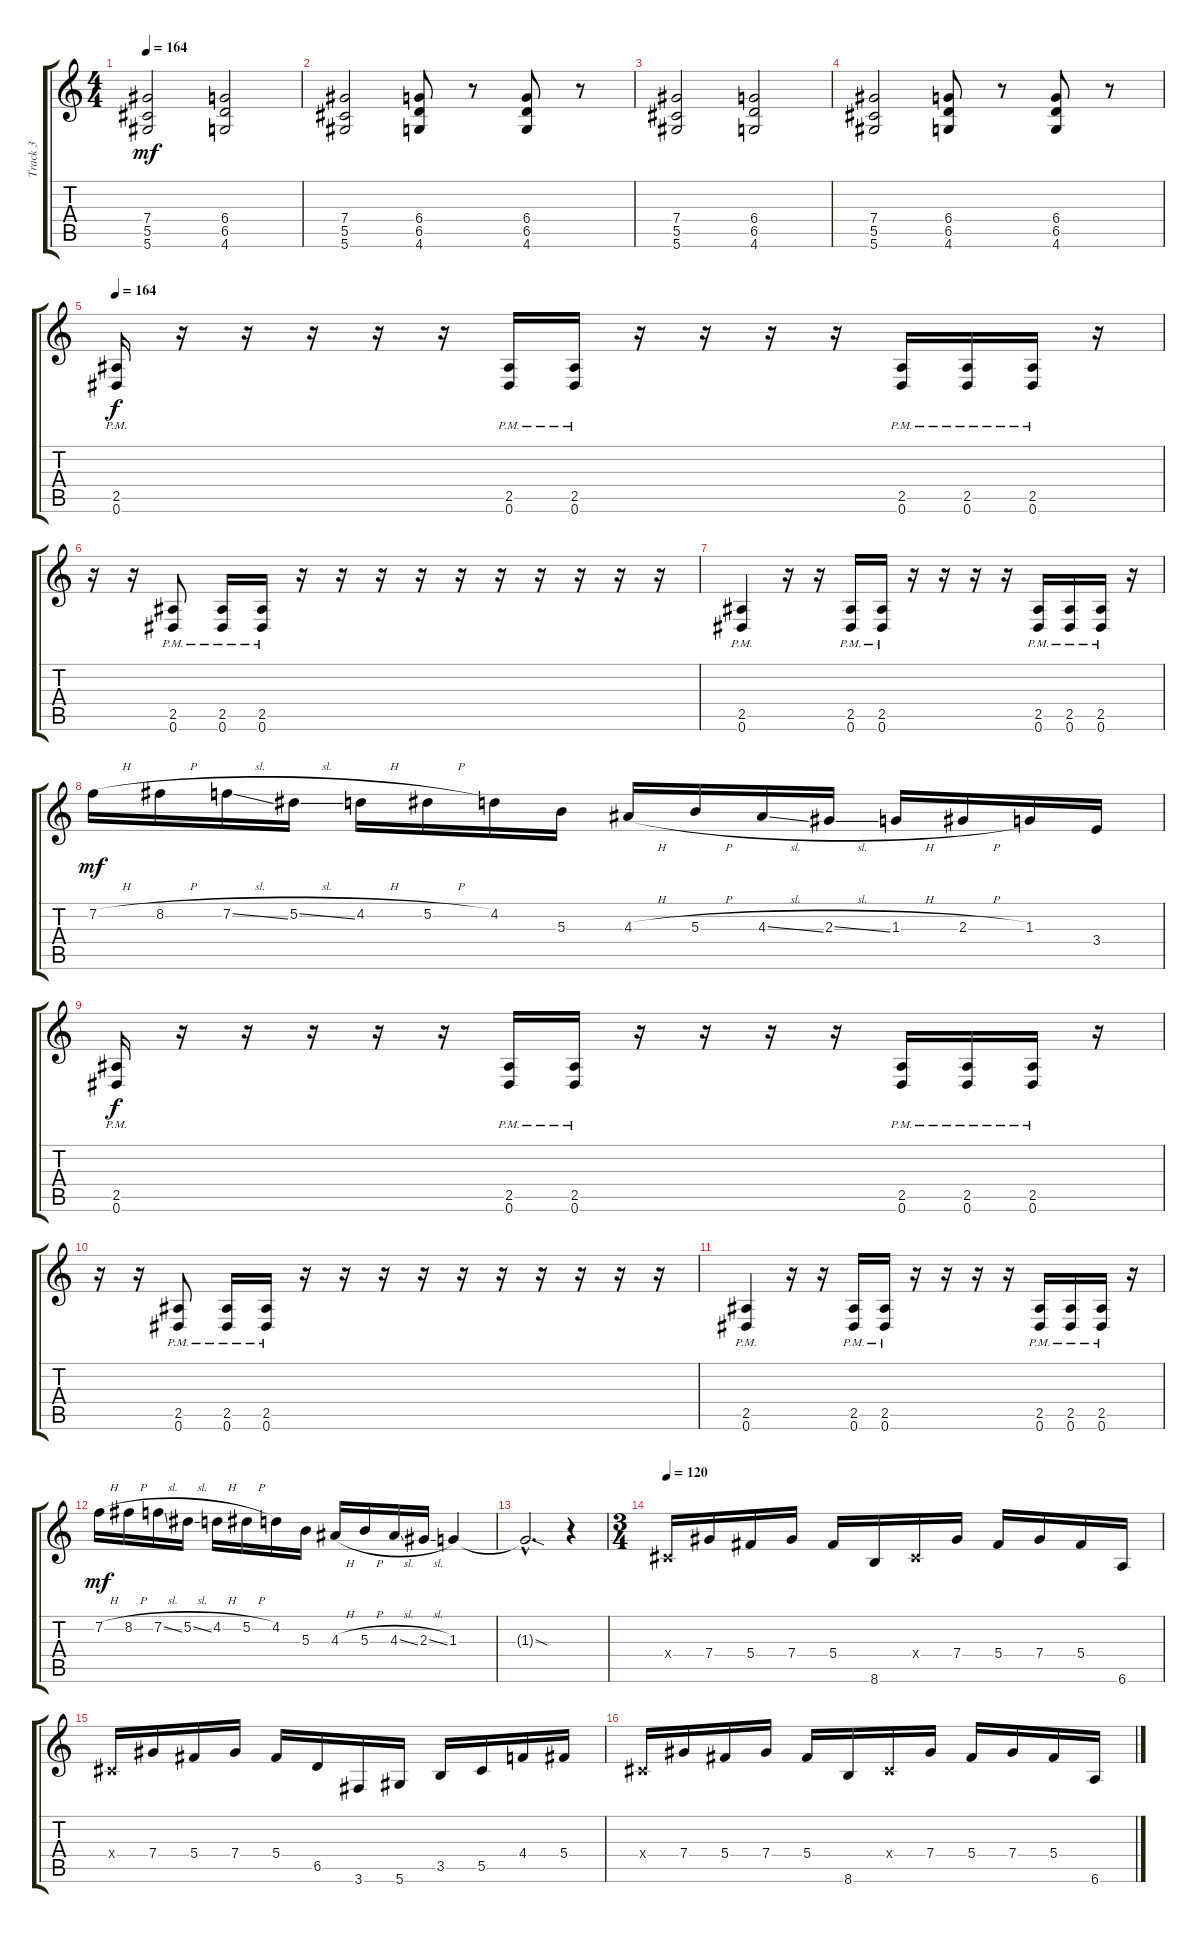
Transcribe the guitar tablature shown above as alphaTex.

\track ("Track 3" "Track 3") {instrument distortionguitar}
\staff {score tabs}
\tuning (Eb4 Bb3 Gb3 Db3 Ab2 Eb2) {hide}
\ts (4 4)
\tempo 164
\clef g2
\ks c
(7.4 5.5 5.6).2{dy mf} (6.4 6.5 4.6).2 |
(7.4 5.5 5.6).2 (6.4 6.5 4.6).8 r.8 (6.4 6.5 4.6).8 r.8 |
(7.4 5.5 5.6).2 (6.4 6.5 4.6).2 |
(7.4 5.5 5.6).2 (6.4 6.5 4.6).8 r.8 (6.4 6.5 4.6).8 r.8 |
\tempo 164
(2.5{pm} 0.6{pm}).16{dy f} r.16 r.16 r.16 r.16 r.16 (2.5{pm} 0.6{pm}).16 (2.5{pm} 0.6{pm}).16 r.16 r.16 r.16 r.16 (2.5{pm} 0.6{pm}).16 (2.5{pm} 0.6{pm}).16 (2.5{pm} 0.6{pm}).16 r.16 |
r.16 r.16 (2.5{pm} 0.6{pm}).8 (2.5{pm} 0.6{pm}).16 (2.5{pm} 0.6{pm}).16 r.16 r.16 r.16 r.16 r.16 r.16 r.16 r.16 r.16 r.16 |
(2.5{pm} 0.6{pm}).4 r.16 r.16 (2.5{pm} 0.6{pm}).16 (2.5{pm} 0.6{pm}).16 r.16 r.16 r.16 r.16 (2.5{pm} 0.6{pm}).16 (2.5{pm} 0.6{pm}).16 (2.5{pm} 0.6{pm}).16 r.16 |
7.2{h}.16{dy mf} 8.2{h}.16 7.2{sl}.16 5.2{sl}.16 4.2{h}.16 5.2{h}.16 4.2.16 5.3.16 4.3{h}.16 5.3{h}.16 4.3{sl}.16 2.3{sl}.16 1.3{h}.16 2.3{h}.16 1.3.16 3.4.16 |
(2.5{pm} 0.6{pm}).16{dy f} r.16 r.16 r.16 r.16 r.16 (2.5{pm} 0.6{pm}).16 (2.5{pm} 0.6{pm}).16 r.16 r.16 r.16 r.16 (2.5{pm} 0.6{pm}).16 (2.5{pm} 0.6{pm}).16 (2.5{pm} 0.6{pm}).16 r.16 |
r.16 r.16 (2.5{pm} 0.6{pm}).8 (2.5{pm} 0.6{pm}).16 (2.5{pm} 0.6{pm}).16 r.16 r.16 r.16 r.16 r.16 r.16 r.16 r.16 r.16 r.16 |
(2.5{pm} 0.6{pm}).4 r.16 r.16 (2.5{pm} 0.6{pm}).16 (2.5{pm} 0.6{pm}).16 r.16 r.16 r.16 r.16 (2.5{pm} 0.6{pm}).16 (2.5{pm} 0.6{pm}).16 (2.5{pm} 0.6{pm}).16 r.16 |
7.2{h}.16{dy mf} 8.2{h}.16 7.2{sl}.16 5.2{sl}.16 4.2{h}.16 5.2{h}.16 4.2.16 5.3.16 4.3{h}.16 5.3{h}.16 4.3{sl}.16 2.3{sl}.16 1.3.4 |
1.3{sod hac t}.2{d} r.4 |
\ts (3 4)
\tempo 120
0.4{x}.16 7.4.16 5.4.16 7.4.16 5.4.16 8.6.16 0.4{x}.16 7.4.16 5.4.16 7.4.16 5.4.16 6.6.16 |
0.4{x}.16 7.4.16 5.4.16 7.4.16 5.4.16 6.5.16 3.6.16 5.6.16 3.5.16 5.5.16 4.4.16 5.4.16 |
0.4{x}.16 7.4.16 5.4.16 7.4.16 5.4.16 8.6.16 0.4{x}.16 7.4.16 5.4.16 7.4.16 5.4.16 6.6.16
